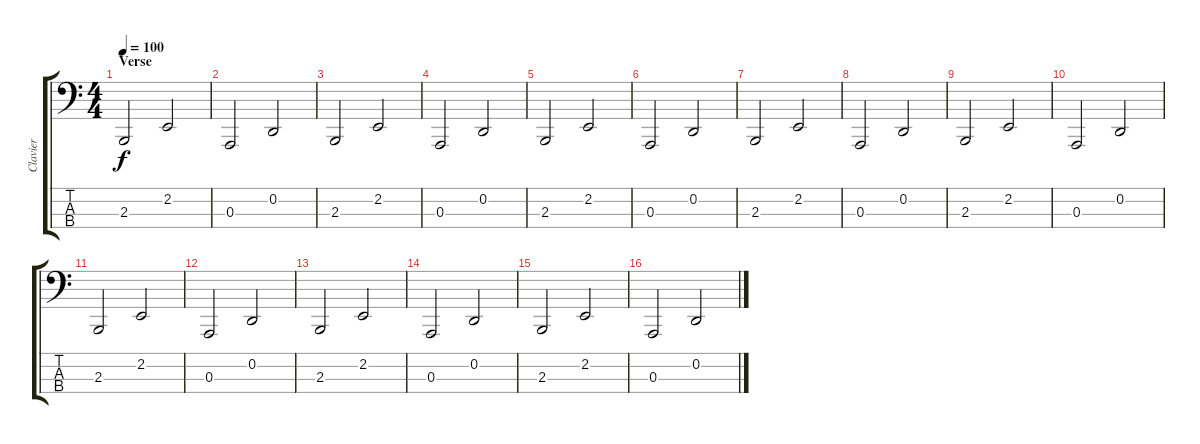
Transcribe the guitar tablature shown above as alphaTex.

\track ("Clavier" "Clavier") {instrument lead8bassandlead}
\staff {score tabs}
\tuning (G2 D2 A1 E1) {hide}
\ts (4 4)
\section ("" "Verse")
\tempo 100
\clef f4
\ks c
2.3.2{dy f instrument lead8bassandlead} 2.2.2 |
0.3.2 0.2.2 |
2.3.2 2.2.2 |
0.3.2 0.2.2 |
2.3.2 2.2.2 |
0.3.2 0.2.2 |
2.3.2 2.2.2 |
0.3.2 0.2.2 |
2.3.2 2.2.2 |
0.3.2 0.2.2 |
2.3.2 2.2.2 |
0.3.2 0.2.2 |
2.3.2 2.2.2 |
0.3.2 0.2.2 |
2.3.2 2.2.2 |
0.3.2 0.2.2
